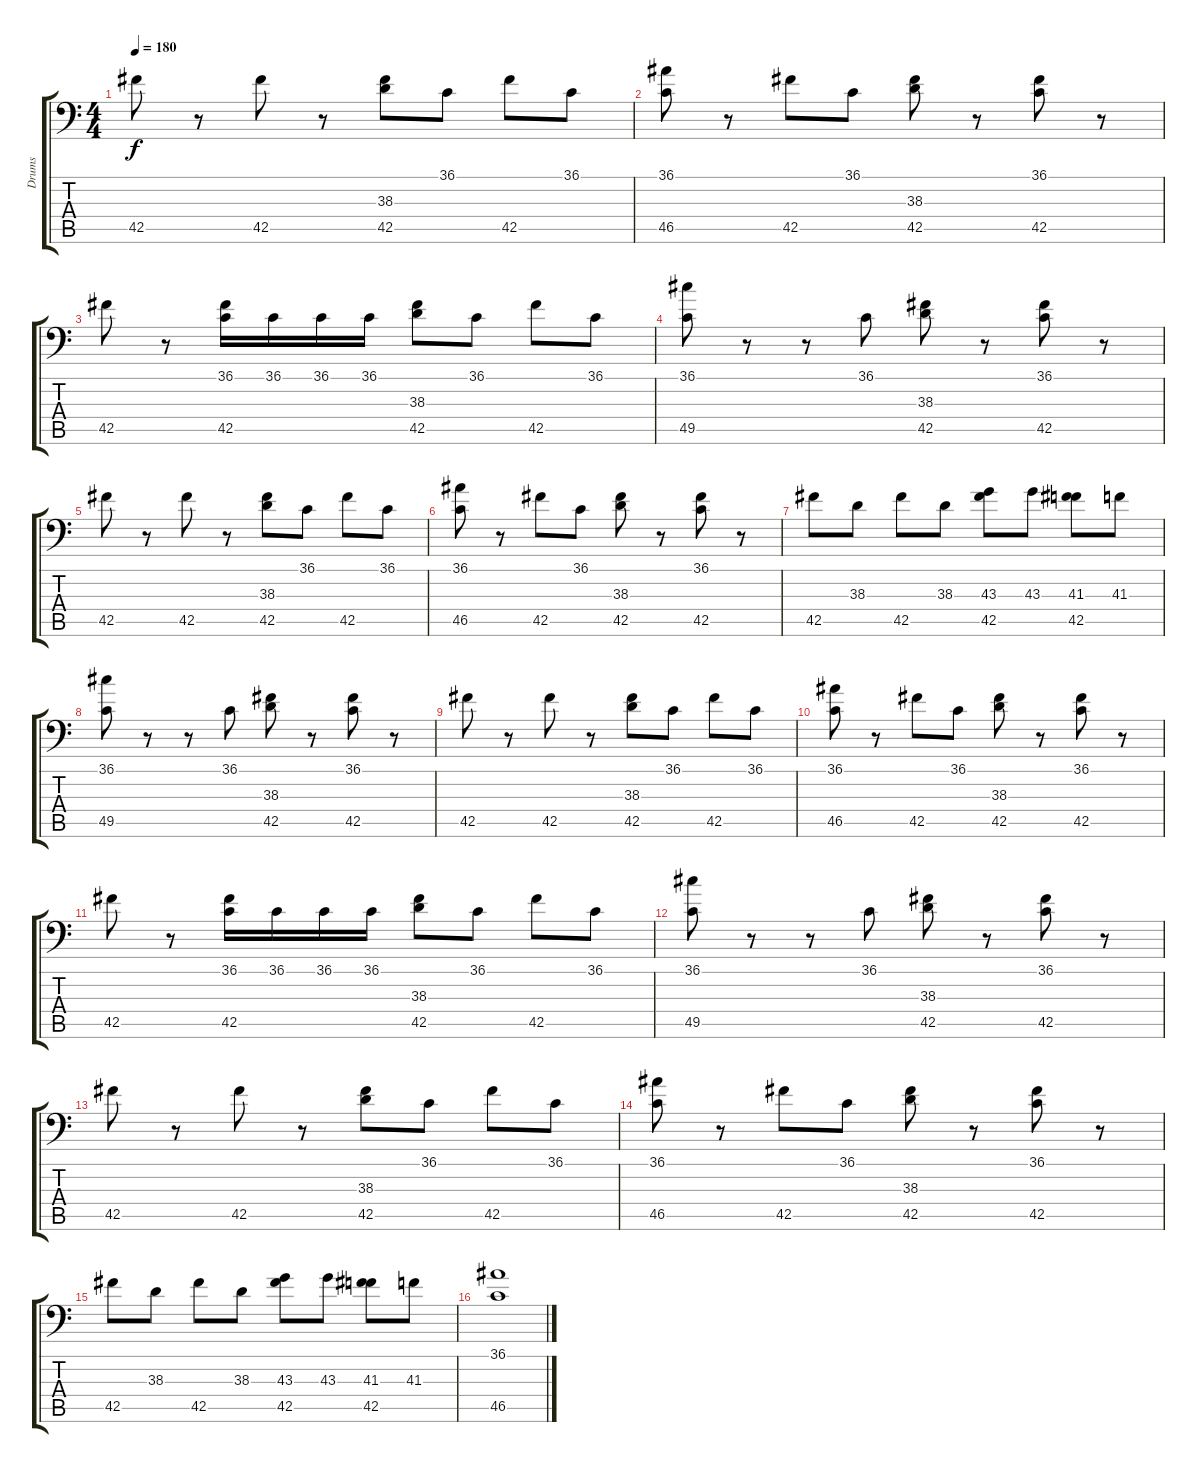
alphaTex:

\track ("Drums" "Drums") {instrument acousticgrandpiano}
\staff {score tabs}
\tuning (C-1 C-1 C-1 C-1 C-1 C-1) {hide}
\ts (4 4)
\tempo 180
\clef f4
\ks c
42.5.8{dy f} r.8 42.5.8 r.8 (38.3 42.5).8 36.1.8 42.5.8 36.1.8 |
(36.1 46.5).8 r.8 42.5.8 36.1.8 (38.3 42.5).8 r.8 (36.1 42.5).8 r.8 |
42.5.8 r.8 (36.1 42.5).16 36.1.16 36.1.16 36.1.16 (38.3 42.5).8 36.1.8 42.5.8 36.1.8 |
(36.1 49.5).8 r.8 r.8 36.1.8 (38.3 42.5).8 r.8 (36.1 42.5).8 r.8 |
42.5.8 r.8 42.5.8 r.8 (38.3 42.5).8 36.1.8 42.5.8 36.1.8 |
(36.1 46.5).8 r.8 42.5.8 36.1.8 (38.3 42.5).8 r.8 (36.1 42.5).8 r.8 |
42.5.8 38.3.8 42.5.8 38.3.8 (43.3 42.5).8 43.3.8 (41.3 42.5).8 41.3.8 |
(36.1 49.5).8 r.8 r.8 36.1.8 (38.3 42.5).8 r.8 (36.1 42.5).8 r.8 |
42.5.8 r.8 42.5.8 r.8 (38.3 42.5).8 36.1.8 42.5.8 36.1.8 |
(36.1 46.5).8 r.8 42.5.8 36.1.8 (38.3 42.5).8 r.8 (36.1 42.5).8 r.8 |
42.5.8 r.8 (36.1 42.5).16 36.1.16 36.1.16 36.1.16 (38.3 42.5).8 36.1.8 42.5.8 36.1.8 |
(36.1 49.5).8 r.8 r.8 36.1.8 (38.3 42.5).8 r.8 (36.1 42.5).8 r.8 |
42.5.8 r.8 42.5.8 r.8 (38.3 42.5).8 36.1.8 42.5.8 36.1.8 |
(36.1 46.5).8 r.8 42.5.8 36.1.8 (38.3 42.5).8 r.8 (36.1 42.5).8 r.8 |
42.5.8 38.3.8 42.5.8 38.3.8 (43.3 42.5).8 43.3.8 (41.3 42.5).8 41.3.8 |
(36.1 46.5).1
